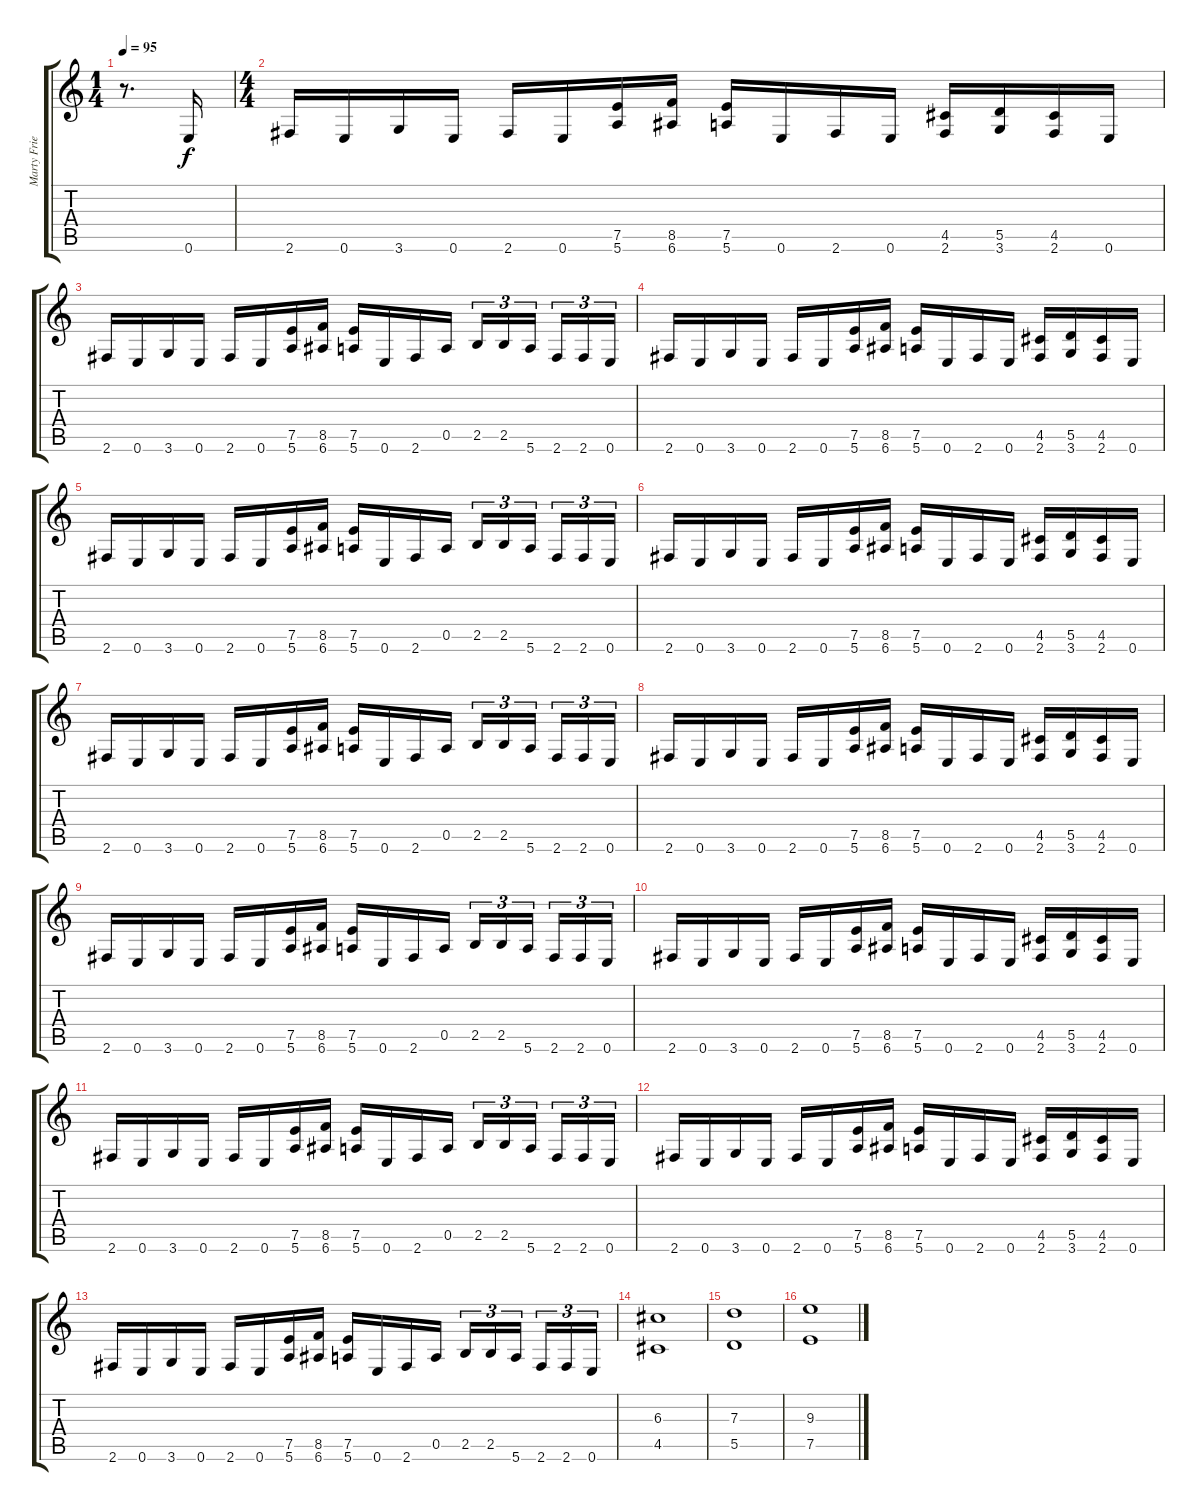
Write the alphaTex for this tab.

\track ("Marty Friedman" "Marty Frie") {instrument distortionguitar}
\staff {score tabs}
\tuning (E4 B3 G3 D3 A2 E2) {hide}
\ts (1 4)
\tempo 95
\clef g2
\ks c
r.8{d dy f instrument distortionguitar} 0.6.16 |
\ts (4 4)
2.6.16 0.6.16 3.6.16 0.6.16 2.6.16 0.6.16 (7.5 5.6).16 (8.5 6.6).16 (7.5 5.6).16 0.6.16 2.6.16 0.6.16 (4.5 2.6).16 (5.5 3.6).16 (4.5 2.6).16 0.6.16 |
2.6.16 0.6.16 3.6.16 0.6.16 2.6.16 0.6.16 (7.5 5.6).16 (8.5 6.6).16 (7.5 5.6).16 0.6.16 2.6.16 0.5.16 2.5.16{tu (3 2)} 2.5.16{tu (3 2)} 5.6.16{tu (3 2)} 2.6.16{tu (3 2)} 2.6.16{tu (3 2)} 0.6.16{tu (3 2)} |
2.6.16 0.6.16 3.6.16 0.6.16 2.6.16 0.6.16 (7.5 5.6).16 (8.5 6.6).16 (7.5 5.6).16 0.6.16 2.6.16 0.6.16 (4.5 2.6).16 (5.5 3.6).16 (4.5 2.6).16 0.6.16 |
2.6.16 0.6.16 3.6.16 0.6.16 2.6.16 0.6.16 (7.5 5.6).16 (8.5 6.6).16 (7.5 5.6).16 0.6.16 2.6.16 0.5.16 2.5.16{tu (3 2)} 2.5.16{tu (3 2)} 5.6.16{tu (3 2)} 2.6.16{tu (3 2)} 2.6.16{tu (3 2)} 0.6.16{tu (3 2)} |
2.6.16 0.6.16 3.6.16 0.6.16 2.6.16 0.6.16 (7.5 5.6).16 (8.5 6.6).16 (7.5 5.6).16 0.6.16 2.6.16 0.6.16 (4.5 2.6).16 (5.5 3.6).16 (4.5 2.6).16 0.6.16 |
2.6.16 0.6.16 3.6.16 0.6.16 2.6.16 0.6.16 (7.5 5.6).16 (8.5 6.6).16 (7.5 5.6).16 0.6.16 2.6.16 0.5.16 2.5.16{tu (3 2)} 2.5.16{tu (3 2)} 5.6.16{tu (3 2)} 2.6.16{tu (3 2)} 2.6.16{tu (3 2)} 0.6.16{tu (3 2)} |
2.6.16 0.6.16 3.6.16 0.6.16 2.6.16 0.6.16 (7.5 5.6).16 (8.5 6.6).16 (7.5 5.6).16 0.6.16 2.6.16 0.6.16 (4.5 2.6).16 (5.5 3.6).16 (4.5 2.6).16 0.6.16 |
2.6.16 0.6.16 3.6.16 0.6.16 2.6.16 0.6.16 (7.5 5.6).16 (8.5 6.6).16 (7.5 5.6).16 0.6.16 2.6.16 0.5.16 2.5.16{tu (3 2)} 2.5.16{tu (3 2)} 5.6.16{tu (3 2)} 2.6.16{tu (3 2)} 2.6.16{tu (3 2)} 0.6.16{tu (3 2)} |
2.6.16 0.6.16 3.6.16 0.6.16 2.6.16 0.6.16 (7.5 5.6).16 (8.5 6.6).16 (7.5 5.6).16 0.6.16 2.6.16 0.6.16 (4.5 2.6).16 (5.5 3.6).16 (4.5 2.6).16 0.6.16 |
2.6.16 0.6.16 3.6.16 0.6.16 2.6.16 0.6.16 (7.5 5.6).16 (8.5 6.6).16 (7.5 5.6).16 0.6.16 2.6.16 0.5.16 2.5.16{tu (3 2)} 2.5.16{tu (3 2)} 5.6.16{tu (3 2)} 2.6.16{tu (3 2)} 2.6.16{tu (3 2)} 0.6.16{tu (3 2)} |
2.6.16 0.6.16 3.6.16 0.6.16 2.6.16 0.6.16 (7.5 5.6).16 (8.5 6.6).16 (7.5 5.6).16 0.6.16 2.6.16 0.6.16 (4.5 2.6).16 (5.5 3.6).16 (4.5 2.6).16 0.6.16 |
2.6.16 0.6.16 3.6.16 0.6.16 2.6.16 0.6.16 (7.5 5.6).16 (8.5 6.6).16 (7.5 5.6).16 0.6.16 2.6.16 0.5.16 2.5.16{tu (3 2)} 2.5.16{tu (3 2)} 5.6.16{tu (3 2)} 2.6.16{tu (3 2)} 2.6.16{tu (3 2)} 0.6.16{tu (3 2)} |
(6.3 4.5).1 |
(7.3 5.5).1 |
(9.3 7.5).1
